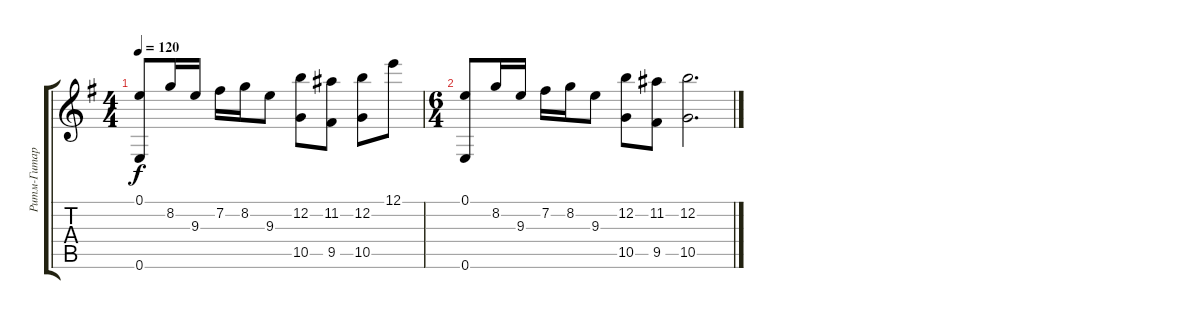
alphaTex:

\track ("Ритм-Гитара (Перебор)" "Ритм-Гитар") {instrument acousticguitarnylon}
\staff {score tabs}
\tuning (E4 B3 G3 D3 A2 E2) {hide}
\ts (4 4)
\tempo 120
\clef g2
\ks eminor
(0.1 0.6).8{dy f} 8.2.16 9.3.16 7.2.16 8.2.16 9.3.8 (12.2 10.5).8 (11.2 9.5).8 (12.2 10.5).8 12.1.8 |
\ts (6 4)
(0.1 0.6).8 8.2.16 9.3.16 7.2.16 8.2.16 9.3.8 (12.2 10.5).8 (11.2 9.5).8 (12.2 10.5).2{d}
